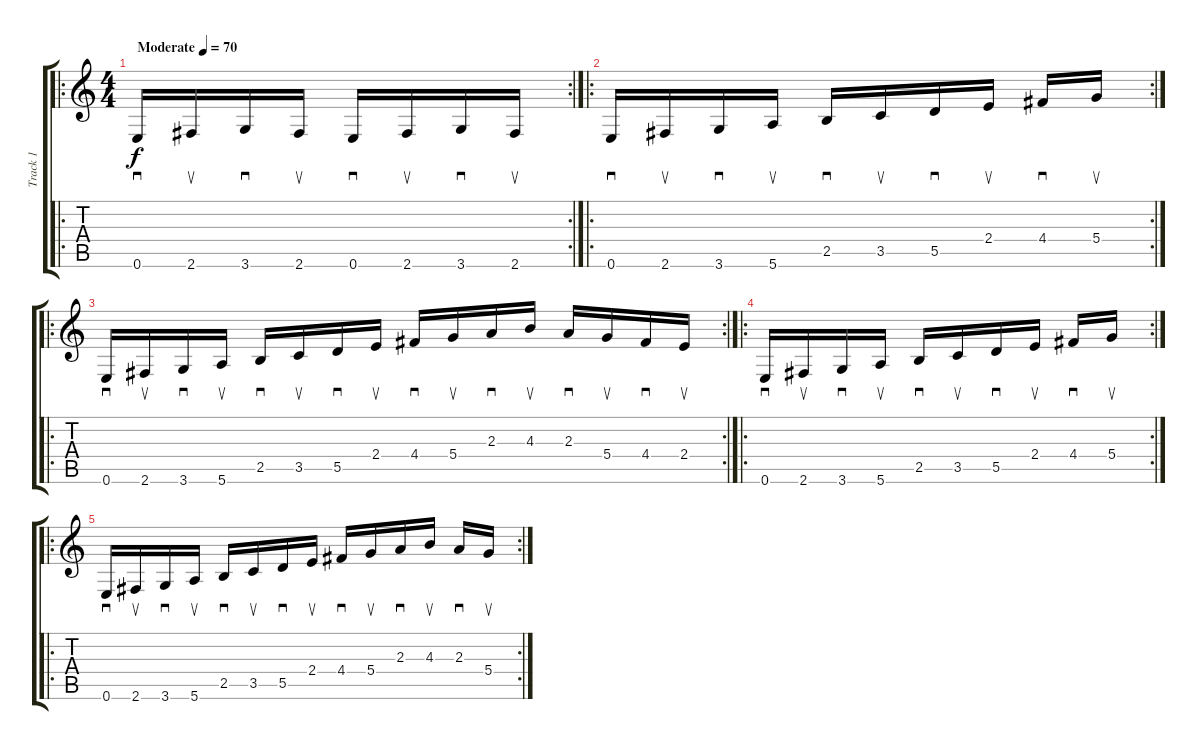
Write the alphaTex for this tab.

\track ("Track 1" "Track 1") {instrument acousticguitarsteel}
\staff {score tabs}
\tuning (Ab12058393 B3 G3 D3 A2 E2) {hide}
\ro
\rc 2
\ts (4 4)
\tempo (70 "Moderate")
\clef g2
\ks c
0.6.16{sd dy f instrument acousticguitarsteel} 2.6.16{su} 3.6.16{sd} 2.6.16{su} 0.6.16{sd} 2.6.16{su} 3.6.16{sd} 2.6.16{su} |
\ro
\rc 2
0.6.16{sd} 2.6.16{su} 3.6.16{sd} 5.6.16{su} 2.5.16{sd} 3.5.16{su} 5.5.16{sd} 2.4.16{su} 4.4.16{sd} 5.4.16{su} |
\ro
\rc 2
0.6.16{sd} 2.6.16{su} 3.6.16{sd} 5.6.16{su} 2.5.16{sd} 3.5.16{su} 5.5.16{sd} 2.4.16{su} 4.4.16{sd} 5.4.16{su} 2.3.16{sd} 4.3.16{su} 2.3.16{sd} 5.4.16{su} 4.4.16{sd} 2.4.16{su} |
\ro
\rc 2
0.6.16{sd} 2.6.16{su} 3.6.16{sd} 5.6.16{su} 2.5.16{sd} 3.5.16{su} 5.5.16{sd} 2.4.16{su} 4.4.16{sd} 5.4.16{su} |
\ro
\rc 2
0.6.16{sd} 2.6.16{su} 3.6.16{sd} 5.6.16{su} 2.5.16{sd} 3.5.16{su} 5.5.16{sd} 2.4.16{su} 4.4.16{sd} 5.4.16{su} 2.3.16{sd} 4.3.16{su} 2.3.16{sd} 5.4.16{su}
